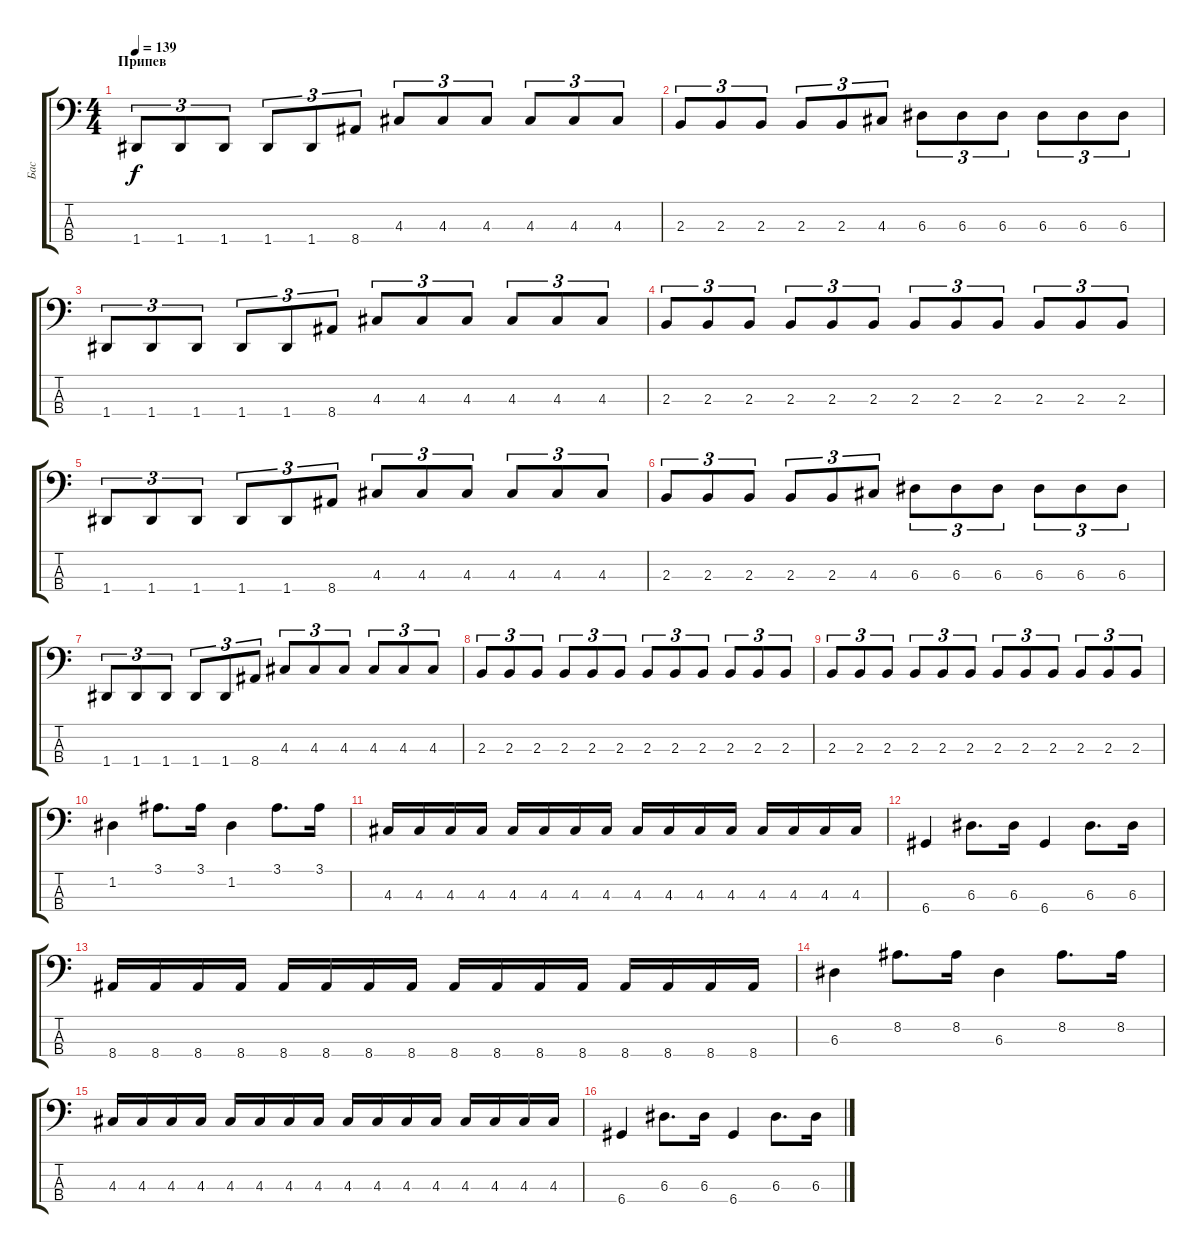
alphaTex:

\track ("Бас" "Бас") {instrument electricbassfinger}
\staff {score tabs}
\tuning (G2 D2 A1 D1) {hide}
\ts (4 4)
\section ("" "Припев")
\tempo 139
\clef f4
\ks c
1.4.8{tu (3 2) dy f} 1.4.8{tu (3 2)} 1.4.8{tu (3 2)} 1.4.8{tu (3 2)} 1.4.8{tu (3 2)} 8.4.8{tu (3 2)} 4.3.8{tu (3 2)} 4.3.8{tu (3 2)} 4.3.8{tu (3 2)} 4.3.8{tu (3 2)} 4.3.8{tu (3 2)} 4.3.8{tu (3 2)} |
2.3.8{tu (3 2)} 2.3.8{tu (3 2)} 2.3.8{tu (3 2)} 2.3.8{tu (3 2)} 2.3.8{tu (3 2)} 4.3.8{tu (3 2)} 6.3.8{tu (3 2)} 6.3.8{tu (3 2)} 6.3.8{tu (3 2)} 6.3.8{tu (3 2)} 6.3.8{tu (3 2)} 6.3.8{tu (3 2)} |
1.4.8{tu (3 2)} 1.4.8{tu (3 2)} 1.4.8{tu (3 2)} 1.4.8{tu (3 2)} 1.4.8{tu (3 2)} 8.4.8{tu (3 2)} 4.3.8{tu (3 2)} 4.3.8{tu (3 2)} 4.3.8{tu (3 2)} 4.3.8{tu (3 2)} 4.3.8{tu (3 2)} 4.3.8{tu (3 2)} |
2.3.8{tu (3 2)} 2.3.8{tu (3 2)} 2.3.8{tu (3 2)} 2.3.8{tu (3 2)} 2.3.8{tu (3 2)} 2.3.8{tu (3 2)} 2.3.8{tu (3 2)} 2.3.8{tu (3 2)} 2.3.8{tu (3 2)} 2.3.8{tu (3 2)} 2.3.8{tu (3 2)} 2.3.8{tu (3 2)} |
1.4.8{tu (3 2)} 1.4.8{tu (3 2)} 1.4.8{tu (3 2)} 1.4.8{tu (3 2)} 1.4.8{tu (3 2)} 8.4.8{tu (3 2)} 4.3.8{tu (3 2)} 4.3.8{tu (3 2)} 4.3.8{tu (3 2)} 4.3.8{tu (3 2)} 4.3.8{tu (3 2)} 4.3.8{tu (3 2)} |
2.3.8{tu (3 2)} 2.3.8{tu (3 2)} 2.3.8{tu (3 2)} 2.3.8{tu (3 2)} 2.3.8{tu (3 2)} 4.3.8{tu (3 2)} 6.3.8{tu (3 2)} 6.3.8{tu (3 2)} 6.3.8{tu (3 2)} 6.3.8{tu (3 2)} 6.3.8{tu (3 2)} 6.3.8{tu (3 2)} |
1.4.8{tu (3 2)} 1.4.8{tu (3 2)} 1.4.8{tu (3 2)} 1.4.8{tu (3 2)} 1.4.8{tu (3 2)} 8.4.8{tu (3 2)} 4.3.8{tu (3 2)} 4.3.8{tu (3 2)} 4.3.8{tu (3 2)} 4.3.8{tu (3 2)} 4.3.8{tu (3 2)} 4.3.8{tu (3 2)} |
2.3.8{tu (3 2)} 2.3.8{tu (3 2)} 2.3.8{tu (3 2)} 2.3.8{tu (3 2)} 2.3.8{tu (3 2)} 2.3.8{tu (3 2)} 2.3.8{tu (3 2)} 2.3.8{tu (3 2)} 2.3.8{tu (3 2)} 2.3.8{tu (3 2)} 2.3.8{tu (3 2)} 2.3.8{tu (3 2)} |
2.3.8{tu (3 2)} 2.3.8{tu (3 2)} 2.3.8{tu (3 2)} 2.3.8{tu (3 2)} 2.3.8{tu (3 2)} 2.3.8{tu (3 2)} 2.3.8{tu (3 2)} 2.3.8{tu (3 2)} 2.3.8{tu (3 2)} 2.3.8{tu (3 2)} 2.3.8{tu (3 2)} 2.3.8{tu (3 2)} |
1.2.4 3.1.8{d} 3.1.16 1.2.4 3.1.8{d} 3.1.16 |
4.3.16 4.3.16 4.3.16 4.3.16 4.3.16 4.3.16 4.3.16 4.3.16 4.3.16 4.3.16 4.3.16 4.3.16 4.3.16 4.3.16 4.3.16 4.3.16 |
6.4.4 6.3.8{d} 6.3.16 6.4.4 6.3.8{d} 6.3.16 |
8.4.16 8.4.16 8.4.16 8.4.16 8.4.16 8.4.16 8.4.16 8.4.16 8.4.16 8.4.16 8.4.16 8.4.16 8.4.16 8.4.16 8.4.16 8.4.16 |
6.3.4 8.2.8{d} 8.2.16 6.3.4 8.2.8{d} 8.2.16 |
4.3.16 4.3.16 4.3.16 4.3.16 4.3.16 4.3.16 4.3.16 4.3.16 4.3.16 4.3.16 4.3.16 4.3.16 4.3.16 4.3.16 4.3.16 4.3.16 |
6.4.4 6.3.8{d} 6.3.16 6.4.4 6.3.8{d} 6.3.16
